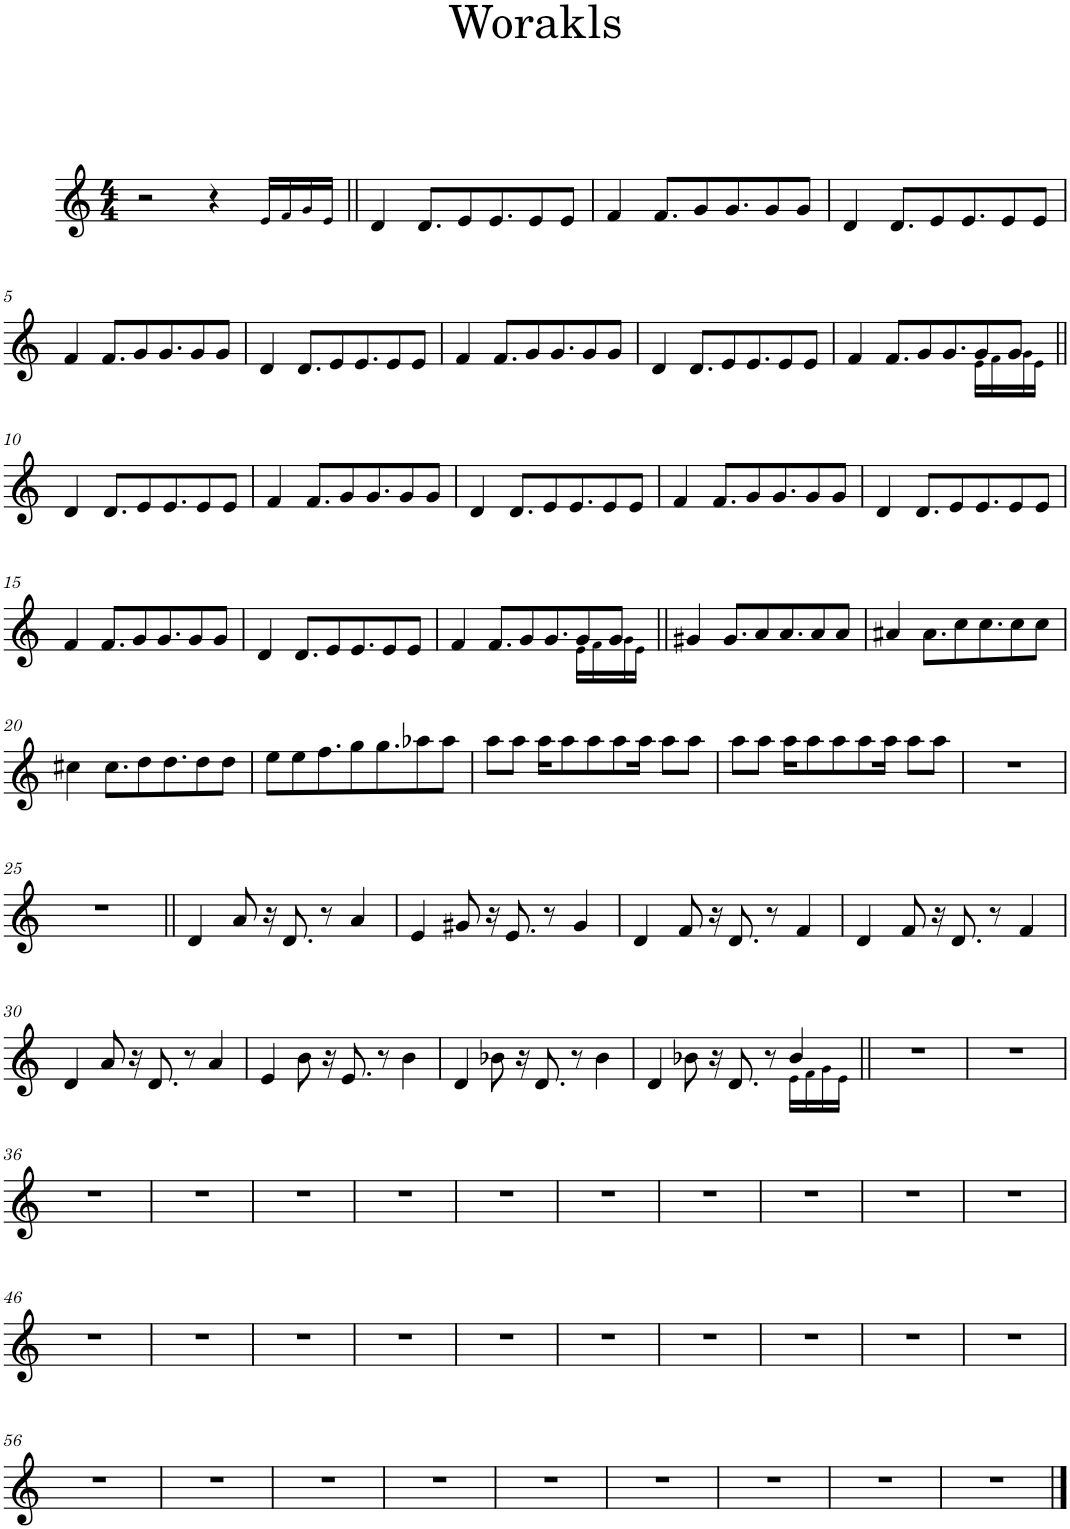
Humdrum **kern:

**kern
*part1
*staff1
*I"Bb Trumpet
*I'Bb Tpt.
*clefG2
*Trd1c2
*k[]
*M4/4
=1
2r
4r
16e!/LL
16f!/
16g!/
16e!/JJ
=2||
4d/
8.d/L
8e/
8.e/
8e/
8e/J
=3
4f/
8.f/L
8g/
8.g/
8g/
8g/J
=4
4d/
8.d/L
8e/
8.e/
8e/
8e/J
!!LO:LB:g=z
=5
4f/
8.f/L
8g/
8.g/
8g/
8g/J
=6
4d/
8.d/L
8e/
8.e/
8e/
8e/J
=7
4f/
8.f/L
8g/
8.g/
8g/
8g/J
=8
4d/
8.d/L
8e/
8.e/
8e/
8e/J
=9
*^
4f/	2.ryy
8.f/L	.
8g/	.
8.g/	.
8g/	16e!\LL
.	16f!\
8g/J	16g!\
.	16e!\JJ
*v	*v
!!LO:LB:g=z
=10||
4d/
8.d/L
8e/
8.e/
8e/
8e/J
=11
4f/
8.f/L
8g/
8.g/
8g/
8g/J
=12
4d/
8.d/L
8e/
8.e/
8e/
8e/J
=13
4f/
8.f/L
8g/
8.g/
8g/
8g/J
=14
4d/
8.d/L
8e/
8.e/
8e/
8e/J
!!LO:LB:g=z
=15
4f/
8.f/L
8g/
8.g/
8g/
8g/J
=16
4d/
8.d/L
8e/
8.e/
8e/
8e/J
=17
*^
4f/	2.ryy
8.f/L	.
8g/	.
8.g/	.
8g/	16e!\LL
.	16f!\
8g/J	16g!\
.	16e!\JJ
*v	*v
=18||
4g#X/
8.g#/L
8a/
8.a/
8a/
8a/J
=19
4a#X/
8.a#\L
8cc\
8.cc\
8cc\
8cc\J
!!LO:LB:g=z
=20
4cc#X\
8.cc#\L
8dd\
8.dd\
8dd\
8dd\J
=21
8ee\L
8ee\
8.ff\
8gg\
8.gg\
8aa-X\
8aa-\J
=22
8aa\L
8aa\J
16aa\KL
8aa\
8aa\
8aa\
16aa\Jk
8aa\L
8aa\J
=23
8aa\L
8aa\J
16aa\KL
8aa\
8aa\
8aa\
16aa\Jk
8aa\L
8aa\J
=24
1r
!!LO:LB:g=z
=25
1r
=26||
4d/
8a/
16r
8.d/
8r
4a/
=27
4e/
8g#X/
16r
8.e/
8r
4g#/
=28
4d/
8f/
16r
8.d/
8r
4f/
=29
4d/
8f/
16r
8.d/
8r
4f/
!!LO:LB:g=z
=30
4d/
8a/
16r
8.d/
8r
4a/
=31
4e/
8b\
16r
8.e/
8r
4b\
=32
4d/
8b-X\
16r
8.d/
8r
4b-\
=33
*^
4d/	2.ryy
8b-X\	.
16r	.
8.d/	.
8r	.
4b-/	16e!\LL
.	16f!\
.	16g!\
.	16e!\JJ
*v	*v
=34||
1r
=35
1r
!!LO:LB:g=z
=36
1r
=37
1r
=38
1r
=39
1r
=40
1r
=41
1r
=42
1r
=43
1r
=44
1r
=45
1r
!!LO:LB:g=z
=46
1r
=47
1r
=48
1r
=49
1r
=50
1r
=51
1r
=52
1r
=53
1r
=54
1r
=55
1r
!!LO:LB:g=z
=56
1r
=57
1r
=58
1r
=59
1r
=60
1r
=61
1r
=62
1r
=63
1r
=64
1r
==
*-
